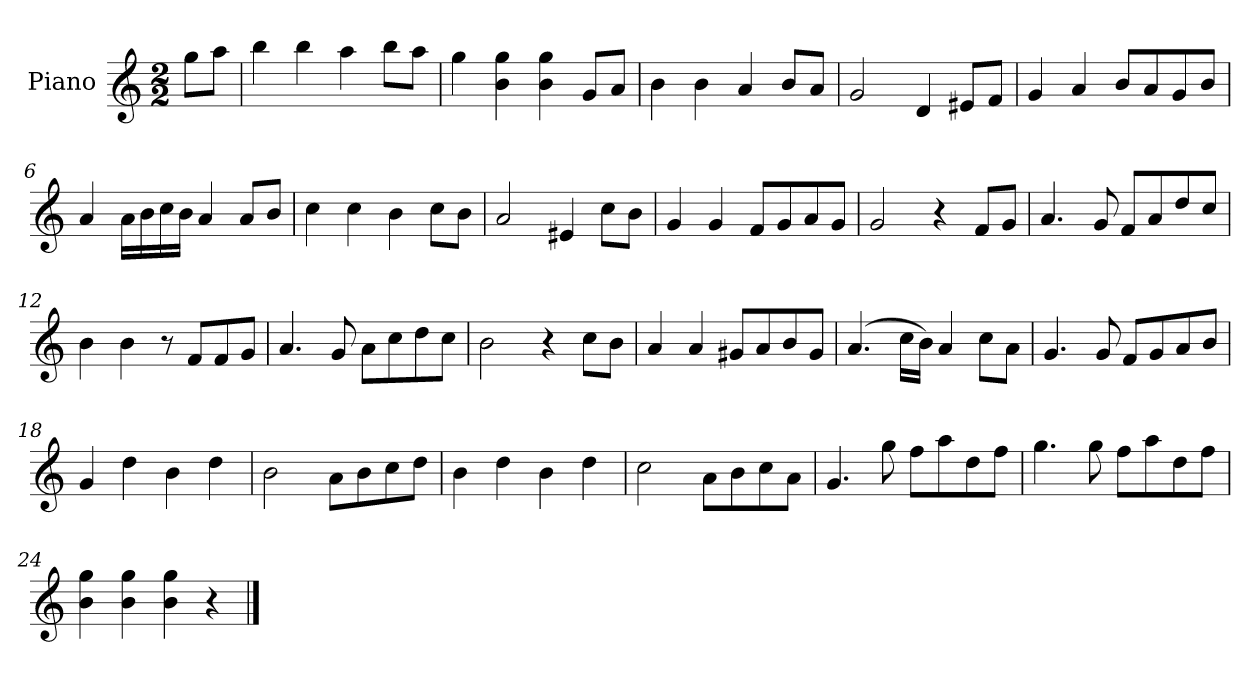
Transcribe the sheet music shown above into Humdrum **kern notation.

**kern
*part1
*staff1
*I"Piano
*I'Pno.
*clefG2
*M2/2
=
8gg\L
8aa\J
=1
4bb\
4bb\
4aa\
8bb\L
8aa\J
=2
4gg\
4b\ 4gg\
4b\ 4gg\
8g/L
8a/J
=3
4b\
4b\
4a/
8b/L
8a/J
=4
2g/
4d/
8e#/L
8f/J
=5
4g/
4a/
8b/L
8a/
8g/
8b/J
=6
4a/
16a\LL
16b\
16cc\
16b\JJ
4a/
8a/L
8b/J
!!LO:LB:g=z
=7
4cc\
4cc\
4b\
8cc\L
8b\J
!!LO:LB:g=z
=8
2a/
4e#/
8cc\L
8b\J
=9
4g/
4g/
8f/L
8g/
8a/
8g/J
=10
2g/
4r
8f/L
8g/J
=11
4.a/
8g/
8f/L
8a/
8dd/
8cc/J
=12
4b\
4b\
8r
8f/L
8f/
8g/J
=13
4.a/
8g/
8a\L
8cc\
8dd\
8cc\J
=14
2b\
4r
8cc\L
8b\J
!!LO:LB:g=z
=15
4a/
4a/
8g#X/L
8a/
8b/
8g#/J
!!LO:LB:g=z
=16
(>4.a/
16cc\LL
16b\JJ)
4a/
8cc\L
8a\J
=17
4.g/
8g/
8f/L
8g/
8a/
8b/J
=18
4g/
4dd\
4b\
4dd\
=19
2b\
8a\L
8b\
8cc\
8dd\J
=20
4b\
4dd\
4b\
4dd\
=21
2cc\
8a\L
8b\
8cc\
8a\J
=22
4.g/
8gg\
8ff\L
8aa\
8dd\
8ff\J
!!LO:LB:g=z
=23
4.gg\
8gg\
8ff\L
8aa\
8dd\
8ff\J
!!LO:LB:g=z
=24
4b\ 4gg\
4b\ 4gg\
4b\ 4gg\
4r
==
*-
